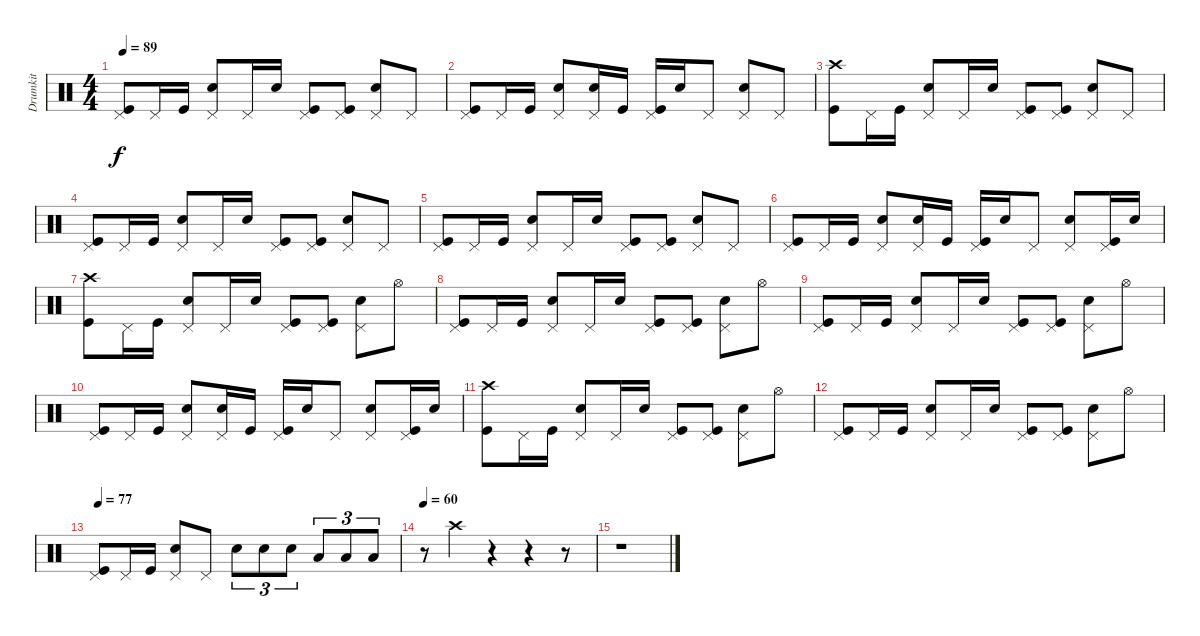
\track ("Drumkit" "Drumkit") {instrument percussion}
\staff {score}
\articulation defaults
\ts (4 4)
\tempo 89
\clef neutral
\ks c
("Pedal Hi-Hat (hit)" "Kick (hit)").8{dy f} "Pedal Hi-Hat (hit)".16 "Kick (hit)".16 ("Pedal Hi-Hat (hit)" "Snare (hit) 2").8 "Pedal Hi-Hat (hit)".16 "Snare (hit) 2".16 ("Pedal Hi-Hat (hit)" "Kick (hit)").8 ("Pedal Hi-Hat (hit)" "Kick (hit)").8 ("Pedal Hi-Hat (hit)" "Snare (hit) 2").8 "Pedal Hi-Hat (hit)".8 |
("Pedal Hi-Hat (hit)" "Kick (hit)").8 "Pedal Hi-Hat (hit)".16 "Kick (hit)".16 ("Pedal Hi-Hat (hit)" "Snare (hit) 2").8 ("Pedal Hi-Hat (hit)" "Snare (hit) 2").16 "Kick (hit)".16 ("Pedal Hi-Hat (hit)" "Kick (hit)").16 "Snare (hit) 2".16 "Pedal Hi-Hat (hit)".8 ("Pedal Hi-Hat (hit)" "Snare (hit) 2").8 "Pedal Hi-Hat (hit)".8 |
("Crash high (hit)" "Kick (hit)").8 "Pedal Hi-Hat (hit)".16 "Kick (hit)".16 ("Pedal Hi-Hat (hit)" "Snare (hit) 2").8 "Pedal Hi-Hat (hit)".16 "Snare (hit) 2".16 ("Pedal Hi-Hat (hit)" "Kick (hit)").8 ("Pedal Hi-Hat (hit)" "Kick (hit)").8 ("Pedal Hi-Hat (hit)" "Snare (hit) 2").8 "Pedal Hi-Hat (hit)".8 |
("Pedal Hi-Hat (hit)" "Kick (hit)").8 "Pedal Hi-Hat (hit)".16 "Kick (hit)".16 ("Pedal Hi-Hat (hit)" "Snare (hit) 2").8 "Pedal Hi-Hat (hit)".16 "Snare (hit) 2".16 ("Pedal Hi-Hat (hit)" "Kick (hit)").8 ("Pedal Hi-Hat (hit)" "Kick (hit)").8 ("Pedal Hi-Hat (hit)" "Snare (hit) 2").8 "Pedal Hi-Hat (hit)".8 |
("Pedal Hi-Hat (hit)" "Kick (hit)").8 "Pedal Hi-Hat (hit)".16 "Kick (hit)".16 ("Pedal Hi-Hat (hit)" "Snare (hit) 2").8 "Pedal Hi-Hat (hit)".16 "Snare (hit) 2".16 ("Pedal Hi-Hat (hit)" "Kick (hit)").8 ("Pedal Hi-Hat (hit)" "Kick (hit)").8 ("Pedal Hi-Hat (hit)" "Snare (hit) 2").8 "Pedal Hi-Hat (hit)".8 |
("Pedal Hi-Hat (hit)" "Kick (hit)").8 "Pedal Hi-Hat (hit)".16 "Kick (hit)".16 ("Pedal Hi-Hat (hit)" "Snare (hit) 2").8 ("Pedal Hi-Hat (hit)" "Snare (hit) 2").16 "Kick (hit)".16 ("Pedal Hi-Hat (hit)" "Kick (hit)").16 "Snare (hit) 2".16 "Pedal Hi-Hat (hit)".8 ("Pedal Hi-Hat (hit)" "Snare (hit) 2").8 ("Pedal Hi-Hat (hit)" "Kick (hit)").16 "Snare (hit) 2".16 |
("Crash high (hit)" "Kick (hit)").8 "Pedal Hi-Hat (hit)".16 "Kick (hit)".16 ("Pedal Hi-Hat (hit)" "Snare (hit) 2").8 "Pedal Hi-Hat (hit)".16 "Snare (hit) 2".16 ("Pedal Hi-Hat (hit)" "Kick (hit)").8 ("Pedal Hi-Hat (hit)" "Kick (hit)").8 ("Pedal Hi-Hat (hit)" "Snare (hit) 2").8 "Hi-Hat (open)".8 |
("Pedal Hi-Hat (hit)" "Kick (hit)").8 "Pedal Hi-Hat (hit)".16 "Kick (hit)".16 ("Pedal Hi-Hat (hit)" "Snare (hit) 2").8 "Pedal Hi-Hat (hit)".16 "Snare (hit) 2".16 ("Pedal Hi-Hat (hit)" "Kick (hit)").8 ("Pedal Hi-Hat (hit)" "Kick (hit)").8 ("Pedal Hi-Hat (hit)" "Snare (hit) 2").8 "Hi-Hat (open)".8 |
("Pedal Hi-Hat (hit)" "Kick (hit)").8 "Pedal Hi-Hat (hit)".16 "Kick (hit)".16 ("Pedal Hi-Hat (hit)" "Snare (hit) 2").8 "Pedal Hi-Hat (hit)".16 "Snare (hit) 2".16 ("Pedal Hi-Hat (hit)" "Kick (hit)").8 ("Pedal Hi-Hat (hit)" "Kick (hit)").8 ("Pedal Hi-Hat (hit)" "Snare (hit) 2").8 "Hi-Hat (open)".8 |
("Pedal Hi-Hat (hit)" "Kick (hit)").8 "Pedal Hi-Hat (hit)".16 "Kick (hit)".16 ("Pedal Hi-Hat (hit)" "Snare (hit) 2").8 ("Pedal Hi-Hat (hit)" "Snare (hit) 2").16 "Kick (hit)".16 ("Pedal Hi-Hat (hit)" "Kick (hit)").16 "Snare (hit) 2".16 "Pedal Hi-Hat (hit)".8 ("Pedal Hi-Hat (hit)" "Snare (hit) 2").8 ("Pedal Hi-Hat (hit)" "Kick (hit)").16 "Snare (hit) 2".16 |
("Crash high (hit)" "Kick (hit)").8 "Pedal Hi-Hat (hit)".16 "Kick (hit)".16 ("Pedal Hi-Hat (hit)" "Snare (hit) 2").8 "Pedal Hi-Hat (hit)".16 "Snare (hit) 2".16 ("Pedal Hi-Hat (hit)" "Kick (hit)").8 ("Pedal Hi-Hat (hit)" "Kick (hit)").8 ("Pedal Hi-Hat (hit)" "Snare (hit) 2").8 "Hi-Hat (open)".8 |
("Pedal Hi-Hat (hit)" "Kick (hit)").8 "Pedal Hi-Hat (hit)".16 "Kick (hit)".16 ("Pedal Hi-Hat (hit)" "Snare (hit) 2").8 "Pedal Hi-Hat (hit)".16 "Snare (hit) 2".16 ("Pedal Hi-Hat (hit)" "Kick (hit)").8 ("Pedal Hi-Hat (hit)" "Kick (hit)").8 ("Pedal Hi-Hat (hit)" "Snare (hit) 2").8 "Hi-Hat (open)".8 |
\tempo 77
("Pedal Hi-Hat (hit)" "Kick (hit)").8 "Pedal Hi-Hat (hit)".16 "Kick (hit)".16 ("Pedal Hi-Hat (hit)" "Snare (hit) 2").8 "Pedal Hi-Hat (hit)".8 "Snare (hit) 2".8{tu (3 2)} "Snare (hit) 2".8{tu (3 2)} "Snare (hit) 2".8{tu (3 2)} "Low Tom (hit)".8{tu (3 2)} "Low Tom (hit)".8{tu (3 2)} "Low Tom (hit)".8{tu (3 2)} |
\tempo 60
r.8 "Crash high (hit)".4 r.4 r.4 r.8 |
r.1
